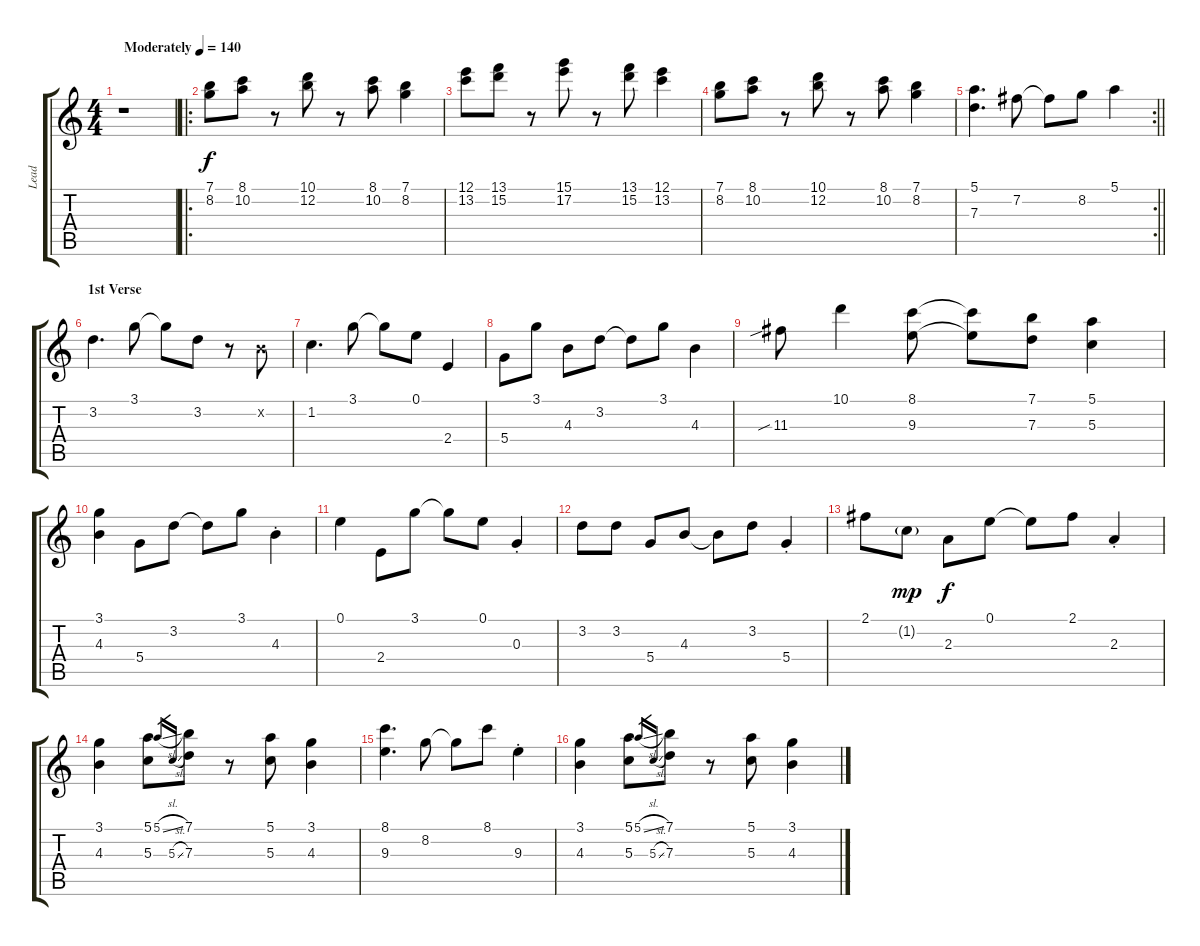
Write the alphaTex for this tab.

\track ("Lead" "Lead") {instrument electricguitarclean}
\staff {score tabs}
\tuning (E4 B3 G3 D3 A2 E2) {hide}
\ts (4 4)
\tempo (140 "Moderately")
\clef g2
\ks c
r.1{dy f instrument electricguitarclean} |
\ro
(7.1 8.2).8 (8.1 10.2).8 r.8 (10.1 12.2).8 r.8 (8.1 10.2).8 (7.1 8.2).4 |
(12.1 13.2).8 (13.1 15.2).8 r.8 (15.1 17.2).8 r.8 (13.1 15.2).8 (12.1 13.2).4 |
(7.1 8.2).8 (8.1 10.2).8 r.8 (10.1 12.2).8 r.8 (8.1 10.2).8 (7.1 8.2).4 |
\rc 2
\barLineRight lightlight
(5.1 7.3).4{d} 7.2.8 7.2{t}.8 8.2.8 5.1.4 |
\section ("" "1st Verse")
3.2.4{d} 3.1.8 3.1{t}.8 3.2.8 r.8 0.2{x}.8 |
1.2.4{d} 3.1.8 3.1{t}.8 0.1.8 2.4.4 |
5.4.8 3.1.8 4.3.8 3.2.8 3.2{t}.8 3.1.8 4.3.4 |
11.3{sib}.8 10.1.4 (8.1 9.3).8 (8.1{t} 9.3{t}).8 (7.1 7.3).8 (5.1 5.3).4 |
(3.1 4.3).4 5.4.8 3.2.8 3.2{t}.8 3.1.8 4.3{st}.4 |
0.1.4 2.4.8 3.1.8 3.1{t}.8 0.1.8 0.3{st}.4 |
3.2.8 3.2.8 5.4.8 4.3.8 4.3{t}.8 3.2.8 5.4{st}.4 |
2.1.8 1.2{g}.8{dy mp} 2.3.8{dy f} 0.1.8 0.1{t}.8 2.1.8 2.3{st}.4 |
(3.1 4.3).4 (5.1 5.3).8 5.1{sl}.16{gr} 5.3{sl}.16{gr} (7.1 7.3).8 r.8 (5.1 5.3).8 (3.1 4.3).4 |
(8.1 9.3).4{d} 8.2.8 8.2{t}.8 8.1.8 9.3{st}.4 |
(3.1 4.3).4 (5.1 5.3).8 5.1{sl}.16{gr} 5.3{sl}.16{gr} (7.1 7.3).8 r.8 (5.1 5.3).8 (3.1 4.3).4
